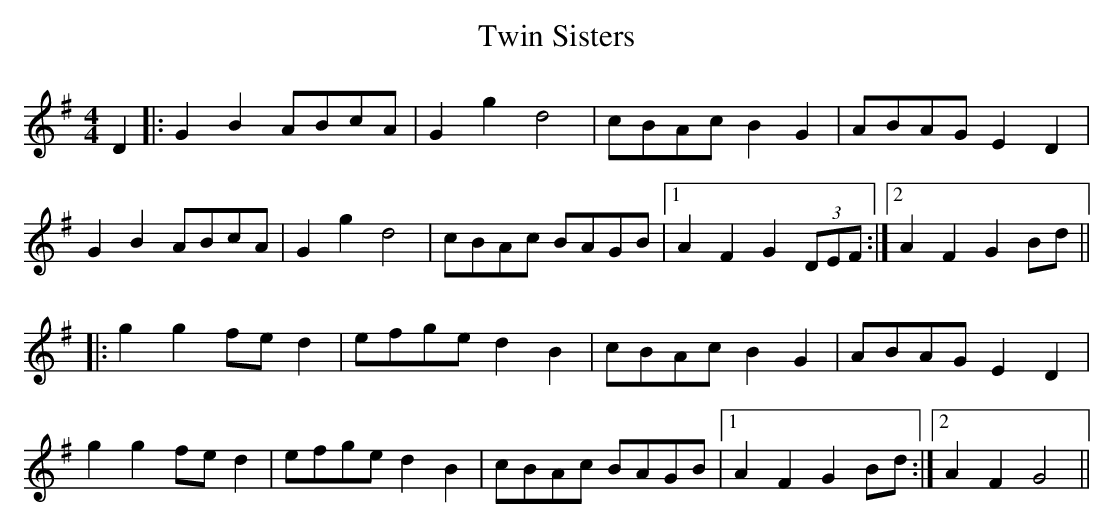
X:1
T: Twin Sisters
M: 4/4
L: 1/8
K:Gmaj
D2|:G2B2 ABcA|G2g2 d4|cBAc B2G2|ABAG E2D2|
G2B2 ABcA|G2g2 d4|cBAc BAGB|1 A2F2 G2 (3DEF:|2 A2F2 G2Bd||
|:g2g2 fed2|efge d2B2|cBAc B2G2|ABAG E2D2|
g2g2 fed2|efge d2B2|cBAc BAGB|1 A2F2 G2Bd:|2 A2F2 G4||
